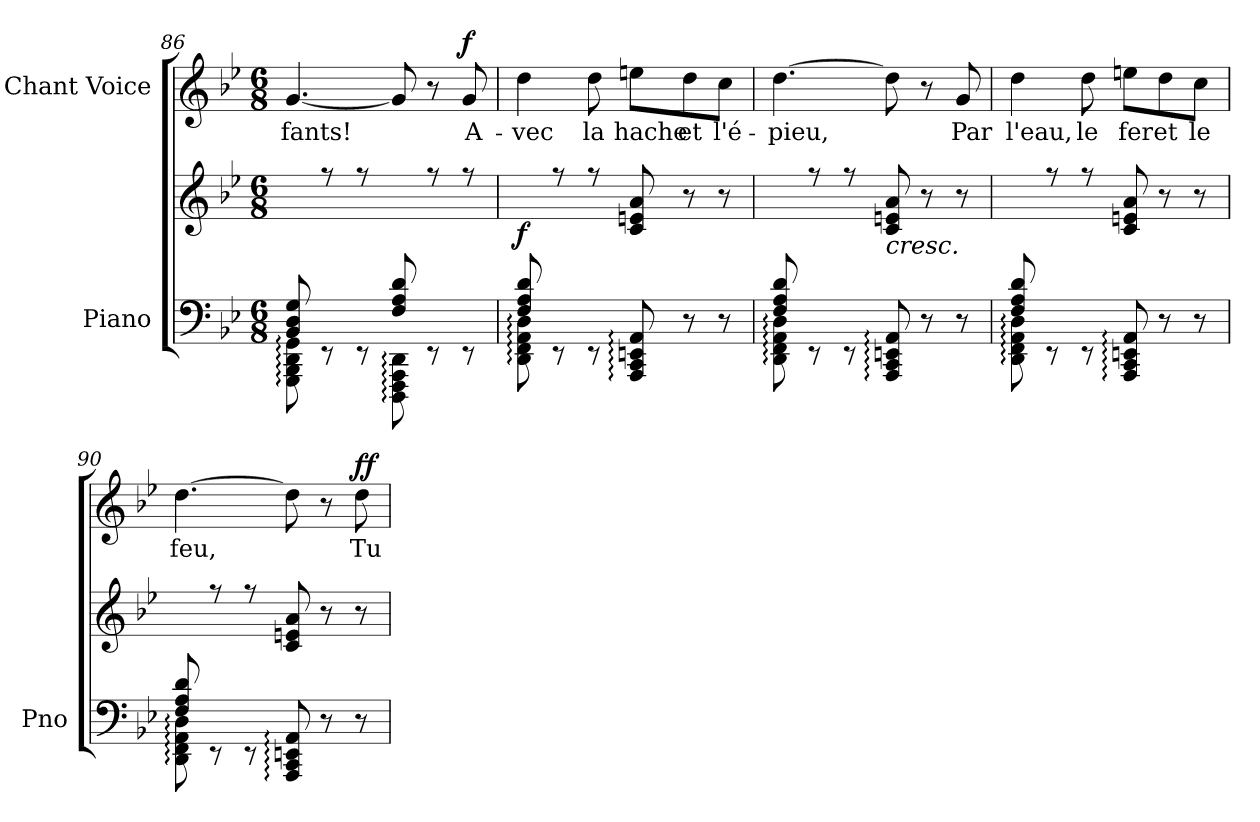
**kern	**kern	**dynam	**kern	**text	**dynam
*part2	*part2	*part2	*part1	*part1	*part1
*staff3	*staff2	*staff2/3	*staff1	*staff1	*staff1
*I"Piano	*	*	*I"Chant Voice	*	*
*I'Pno	*	*	*	*	*
*clefF4	*clefG2	*	*clefG2	*	*
*k[b-e-]	*k[b-e-]	*	*k[b-e-]	*	*
*M6/8	*M6/8	*	*M6/8	*	*
=86	=86	=86	=86	=86	=86
*^	*	*	*	*	*
!	!	!	!	!	!LO:LY:b	!
8BB-/ 8D/ 8G/	8GGG\: 8BBB-\: 8DD\: 8GG\:	8ryy	.	[4.g/	-fants!	.
4ryy	8rEE	8rff	.	.	.	.
.	8rEE	8rff	.	.	.	.
8F/ 8A/ 8d/	8DDD\: 8FFF\: 8AAA\: 8DD\:	8ryy	.	8g/]	.	.
4ryy	8rEE	8rff	.	8r	.	.
!	!	!	!	!	!LO:LY:b	!LO:DY:a
.	8rEE	8rff	.	8g/	A-	f
=87	=87	=87	=87	=87	=87	=87
!	!	!	!LO:DY:b	!	!LO:LY:b	!
8F/ 8A/ 8d/	8DD\: 8FF\: 8AA\: 8D\:	8ryy	f	4dd\	-vec	.
2ryy	8rEE	8rff	.	.	.	.
!	!	!	!	!	!LO:LY:b	!
.	8rEE	8rff	.	8dd\	la	.
!	!	!	!	!	!LO:LY:b	!
.	8AAA/: 8CC/: 8EEn/: 8AA/:	8c/ 8en/ 8a/	.	8een\L	hache	.
!	!	!	!	!	!LO:LY:b	!
.	8r	8r	.	8dd\	et	.
!	!	!	!	!	!LO:LY:b	!
8ryy	8r	8r	.	8cc\J	l'é-	.
=88	=88	=88	=88	=88	=88	=88
!	!	!	!	!	!LO:LY:b	!
8F/ 8A/ 8d/	8DD\: 8FF\: 8AA\: 8D\:	8ryy	.	[4.dd\	-pieu,	.
2ryy	8rEE	8rff	.	.	.	.
.	8rEE	8rff	.	.	.	.
!	!	!LO:TX:b:i:t=cresc.	!	!	!	!
.	8AAA/: 8CC/: 8EEn/: 8AA/:	8c/ 8en/ 8a/	.	8dd\]	.	.
.	8r	8r	.	8r	.	.
!	!	!	!	!	!LO:LY:b	!
8ryy	8r	8r	.	8g/	Par	.
!!LO:LB:g=z
=89	=89	=89	=89	=89	=89	=89
!	!	!	!	!	!LO:LY:b	!
8F/ 8A/ 8d/	8DD\: 8FF\: 8AA\: 8D\:	8ryy	.	4dd\	l'eau,	.
2ryy	8rEE	8rff	.	.	.	.
!	!	!	!	!	!LO:LY:b	!
.	8rEE	8rff	.	8dd\	le	.
!	!	!	!	!	!LO:LY:b	!
.	8AAA/: 8CC/: 8EEn/: 8AA/:	8c/ 8en/ 8a/	.	8een\L	fer	.
!	!	!	!	!	!LO:LY:b	!
.	8r	8r	.	8dd\	et	.
!	!	!	!	!	!LO:LY:b	!
8ryy	8r	8r	.	8cc\J	le	.
=90	=90	=90	=90	=90	=90	=90
!	!	!	!	!	!LO:LY:b	!
8F/ 8A/ 8d/	8DD\: 8FF\: 8AA\: 8D\:	8ryy	.	[4.dd\	feu,	.
2ryy	8rEE	8rff	.	.	.	.
.	8rEE	8rff	.	.	.	.
.	8AAA/: 8CC/: 8EEn/: 8AA/:	8c/ 8en/ 8a/	.	8dd\]	.	.
.	8r	8r	.	8r	.	.
!	!	!	!	!	!LO:LY:b	!LO:DY:a
8ryy	8r	8r	.	8dd\	Tu-	ff
*v	*v	*	*	*	*	*
=	=	=	=	=	=
*-	*-	*-	*-	*-	*-
